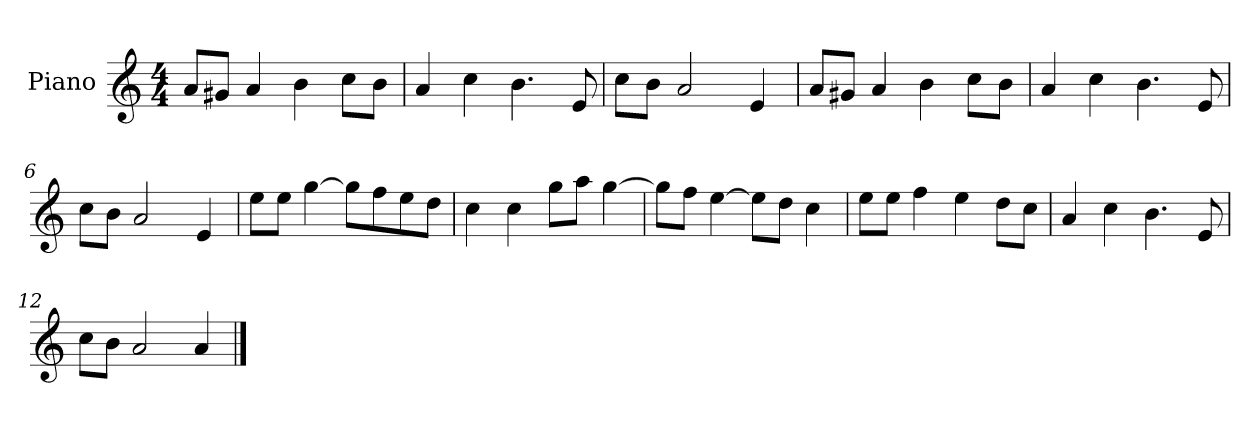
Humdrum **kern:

**kern
*part1
*staff1
*I"Piano
*I'P-no
*clefG2
*k[]
*M4/4
*MM90
=1
8a/L
8g#X/J
4a/
4b\
8cc\L
8b\J
=2
4a/
4cc\
4.b\
8e/
=3
8cc\L
8b\J
2a/
4e/
=4
8a/L
8g#X/J
4a/
4b\
8cc\L
8b\J
=5
4a/
4cc\
4.b\
8e/
=6
8cc\L
8b\J
2a/
4e/
!!LO:LB:g=z
=7
8ee\L
8ee\J
[4gg\
8gg\L]
8ff\
8ee\
8dd\J
=8
4cc\
4cc\
8gg\L
8aa\J
[4gg\
=9
8gg\L]
8ff\J
[4ee\
8ee\L]
8dd\J
4cc\
=10
8ee\L
8ee\J
4ff\
4ee\
8dd\L
8cc\J
=11
4a/
4cc\
4.b\
8e/
=12
8cc\L
8b\J
2a/
4a/
==
*-
